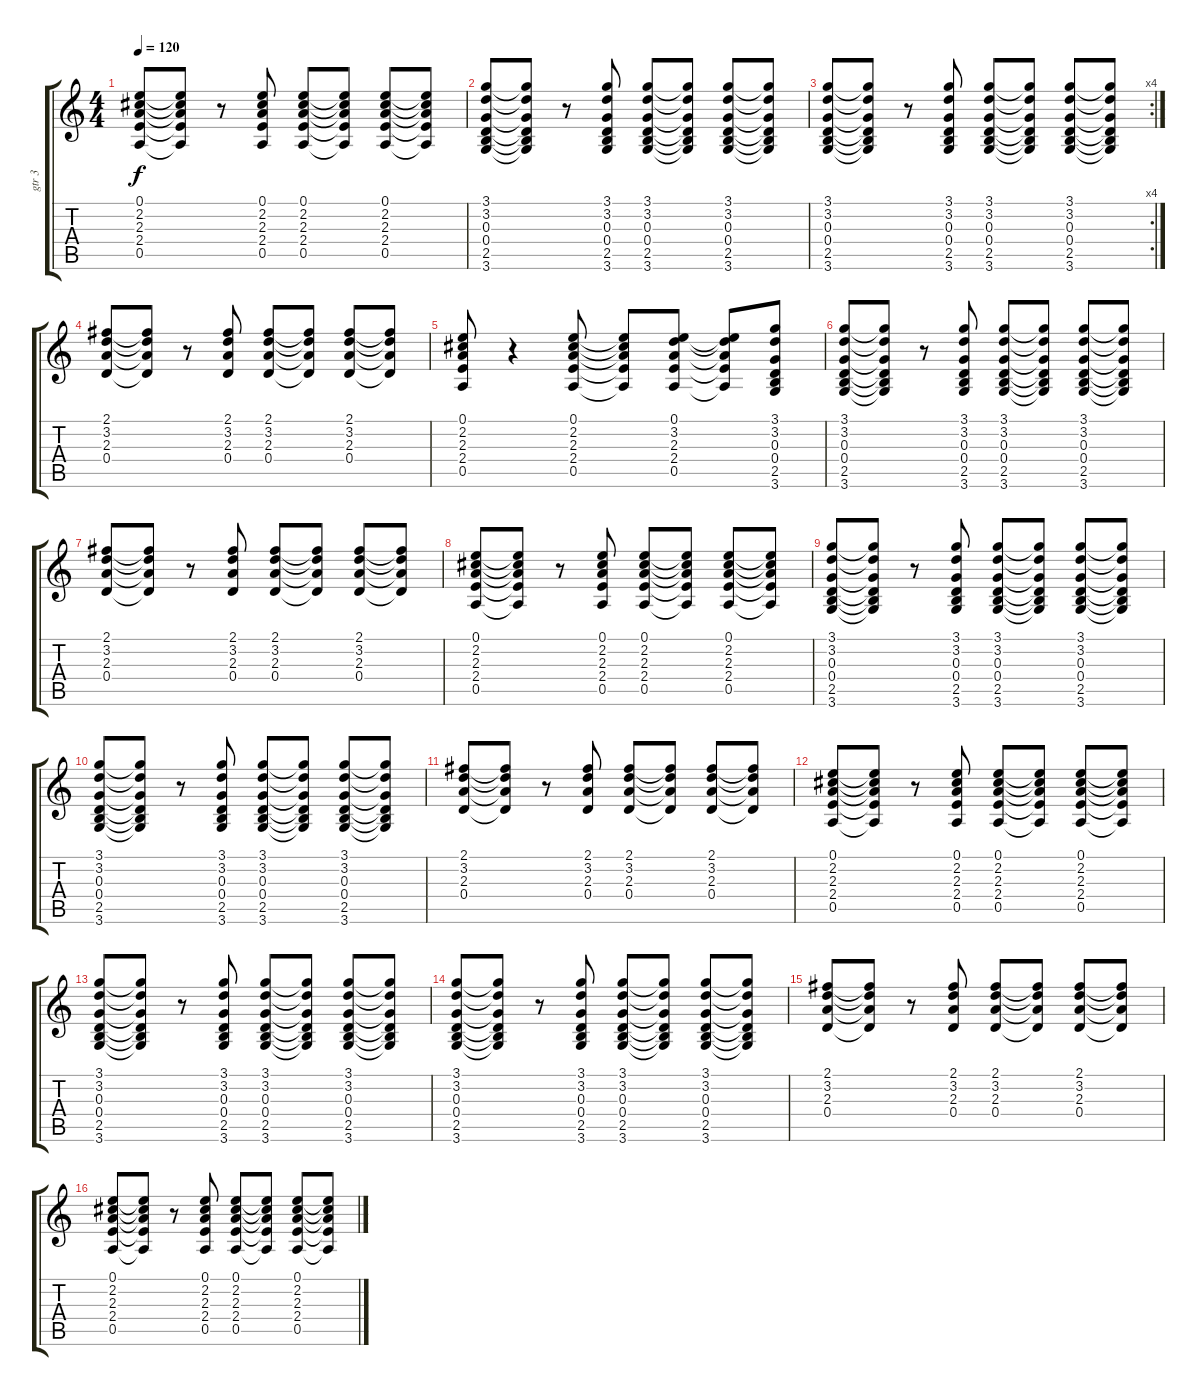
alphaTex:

\track ("gtr 3" "gtr 3") {instrument acousticguitarsteel}
\staff {score tabs}
\tuning (E4 B3 G3 D3 A2 E2) {hide}
\ts (4 4)
\tempo 120
\clef g2
\ks c
(0.1 2.2 2.3 2.4 0.5).8{dy f} (0.1{t} 2.2{t} 2.3{t} 2.4{t} 0.5{t}).8 r.8 (0.1 2.2 2.3 2.4 0.5).8 (0.1 2.2 2.3 2.4 0.5).8 (0.1{t} 2.2{t} 2.3{t} 2.4{t} 0.5{t}).8 (0.1 2.2 2.3 2.4 0.5).8 (0.1{t} 2.2{t} 2.3{t} 2.4{t} 0.5{t}).8 |
(3.1 3.2 0.3 0.4 2.5 3.6).8 (3.1{t} 3.2{t} 0.3{t} 0.4{t} 2.5{t} 3.6{t}).8 r.8 (3.1 3.2 0.3 0.4 2.5 3.6).8 (3.1 3.2 0.3 0.4 2.5 3.6).8 (3.1{t} 3.2{t} 0.3{t} 0.4{t} 2.5{t} 3.6{t}).8 (3.1 3.2 0.3 0.4 2.5 3.6).8 (3.1{t} 3.2{t} 0.3{t} 0.4{t} 2.5{t} 3.6{t}).8 |
\rc 4
(3.1 3.2 0.3 0.4 2.5 3.6).8 (3.1{t} 3.2{t} 0.3{t} 0.4{t} 2.5{t} 3.6{t}).8 r.8 (3.1 3.2 0.3 0.4 2.5 3.6).8 (3.1 3.2 0.3 0.4 2.5 3.6).8 (3.1{t} 3.2{t} 0.3{t} 0.4{t} 2.5{t} 3.6{t}).8 (3.1 3.2 0.3 0.4 2.5 3.6).8 (3.1{t} 3.2{t} 0.3{t} 0.4{t} 2.5{t} 3.6{t}).8 |
(2.1 3.2 2.3 0.4).8 (2.1{t} 3.2{t} 2.3{t} 0.4{t}).8 r.8 (2.1 3.2 2.3 0.4).8 (2.1 3.2 2.3 0.4).8 (2.1{t} 3.2{t} 2.3{t} 0.4{t}).8 (2.1 3.2 2.3 0.4).8 (2.1{t} 3.2{t} 2.3{t} 0.4{t}).8 |
(0.1 2.2 2.3 2.4 0.5).8 r.4 (0.1 2.2 2.3 2.4 0.5).8 (0.1{t} 2.2{t} 2.3{t} 2.4{t} 0.5{t}).8 (0.1 3.2 2.3 2.4 0.5).8 (0.1{t} 3.2{t} 2.3{t} 2.4{t} 0.5{t}).8 (3.1 3.2 0.3 0.4 2.5 3.6).8 |
(3.1 3.2 0.3 0.4 2.5 3.6).8 (3.1{t} 3.2{t} 0.3{t} 0.4{t} 2.5{t} 3.6{t}).8 r.8 (3.1 3.2 0.3 0.4 2.5 3.6).8 (3.1 3.2 0.3 0.4 2.5 3.6).8 (3.1{t} 3.2{t} 0.3{t} 0.4{t} 2.5{t} 3.6{t}).8 (3.1 3.2 0.3 0.4 2.5 3.6).8 (3.1{t} 3.2{t} 0.3{t} 0.4{t} 2.5{t} 3.6{t}).8 |
(2.1 3.2 2.3 0.4).8 (2.1{t} 3.2{t} 2.3{t} 0.4{t}).8 r.8 (2.1 3.2 2.3 0.4).8 (2.1 3.2 2.3 0.4).8 (2.1{t} 3.2{t} 2.3{t} 0.4{t}).8 (2.1 3.2 2.3 0.4).8 (2.1{t} 3.2{t} 2.3{t} 0.4{t}).8 |
(0.1 2.2 2.3 2.4 0.5).8 (0.1{t} 2.2{t} 2.3{t} 2.4{t} 0.5{t}).8 r.8 (0.1 2.2 2.3 2.4 0.5).8 (0.1 2.2 2.3 2.4 0.5).8 (0.1{t} 2.2{t} 2.3{t} 2.4{t} 0.5{t}).8 (0.1 2.2 2.3 2.4 0.5).8 (0.1{t} 2.2{t} 2.3{t} 2.4{t} 0.5{t}).8 |
(3.1 3.2 0.3 0.4 2.5 3.6).8 (3.1{t} 3.2{t} 0.3{t} 0.4{t} 2.5{t} 3.6{t}).8 r.8 (3.1 3.2 0.3 0.4 2.5 3.6).8 (3.1 3.2 0.3 0.4 2.5 3.6).8 (3.1{t} 3.2{t} 0.3{t} 0.4{t} 2.5{t} 3.6{t}).8 (3.1 3.2 0.3 0.4 2.5 3.6).8 (3.1{t} 3.2{t} 0.3{t} 0.4{t} 2.5{t} 3.6{t}).8 |
(3.1 3.2 0.3 0.4 2.5 3.6).8 (3.1{t} 3.2{t} 0.3{t} 0.4{t} 2.5{t} 3.6{t}).8 r.8 (3.1 3.2 0.3 0.4 2.5 3.6).8 (3.1 3.2 0.3 0.4 2.5 3.6).8 (3.1{t} 3.2{t} 0.3{t} 0.4{t} 2.5{t} 3.6{t}).8 (3.1 3.2 0.3 0.4 2.5 3.6).8 (3.1{t} 3.2{t} 0.3{t} 0.4{t} 2.5{t} 3.6{t}).8 |
(2.1 3.2 2.3 0.4).8 (2.1{t} 3.2{t} 2.3{t} 0.4{t}).8 r.8 (2.1 3.2 2.3 0.4).8 (2.1 3.2 2.3 0.4).8 (2.1{t} 3.2{t} 2.3{t} 0.4{t}).8 (2.1 3.2 2.3 0.4).8 (2.1{t} 3.2{t} 2.3{t} 0.4{t}).8 |
(0.1 2.2 2.3 2.4 0.5).8 (0.1{t} 2.2{t} 2.3{t} 2.4{t} 0.5{t}).8 r.8 (0.1 2.2 2.3 2.4 0.5).8 (0.1 2.2 2.3 2.4 0.5).8 (0.1{t} 2.2{t} 2.3{t} 2.4{t} 0.5{t}).8 (0.1 2.2 2.3 2.4 0.5).8 (0.1{t} 2.2{t} 2.3{t} 2.4{t} 0.5{t}).8 |
(3.1 3.2 0.3 0.4 2.5 3.6).8 (3.1{t} 3.2{t} 0.3{t} 0.4{t} 2.5{t} 3.6{t}).8 r.8 (3.1 3.2 0.3 0.4 2.5 3.6).8 (3.1 3.2 0.3 0.4 2.5 3.6).8 (3.1{t} 3.2{t} 0.3{t} 0.4{t} 2.5{t} 3.6{t}).8 (3.1 3.2 0.3 0.4 2.5 3.6).8 (3.1{t} 3.2{t} 0.3{t} 0.4{t} 2.5{t} 3.6{t}).8 |
(3.1 3.2 0.3 0.4 2.5 3.6).8 (3.1{t} 3.2{t} 0.3{t} 0.4{t} 2.5{t} 3.6{t}).8 r.8 (3.1 3.2 0.3 0.4 2.5 3.6).8 (3.1 3.2 0.3 0.4 2.5 3.6).8 (3.1{t} 3.2{t} 0.3{t} 0.4{t} 2.5{t} 3.6{t}).8 (3.1 3.2 0.3 0.4 2.5 3.6).8 (3.1{t} 3.2{t} 0.3{t} 0.4{t} 2.5{t} 3.6{t}).8 |
(2.1 3.2 2.3 0.4).8 (2.1{t} 3.2{t} 2.3{t} 0.4{t}).8 r.8 (2.1 3.2 2.3 0.4).8 (2.1 3.2 2.3 0.4).8 (2.1{t} 3.2{t} 2.3{t} 0.4{t}).8 (2.1 3.2 2.3 0.4).8 (2.1{t} 3.2{t} 2.3{t} 0.4{t}).8 |
(0.1 2.2 2.3 2.4 0.5).8 (0.1{t} 2.2{t} 2.3{t} 2.4{t} 0.5{t}).8 r.8 (0.1 2.2 2.3 2.4 0.5).8 (0.1 2.2 2.3 2.4 0.5).8 (0.1{t} 2.2{t} 2.3{t} 2.4{t} 0.5{t}).8 (0.1 2.2 2.3 2.4 0.5).8 (0.1{t} 2.2{t} 2.3{t} 2.4{t} 0.5{t}).8
